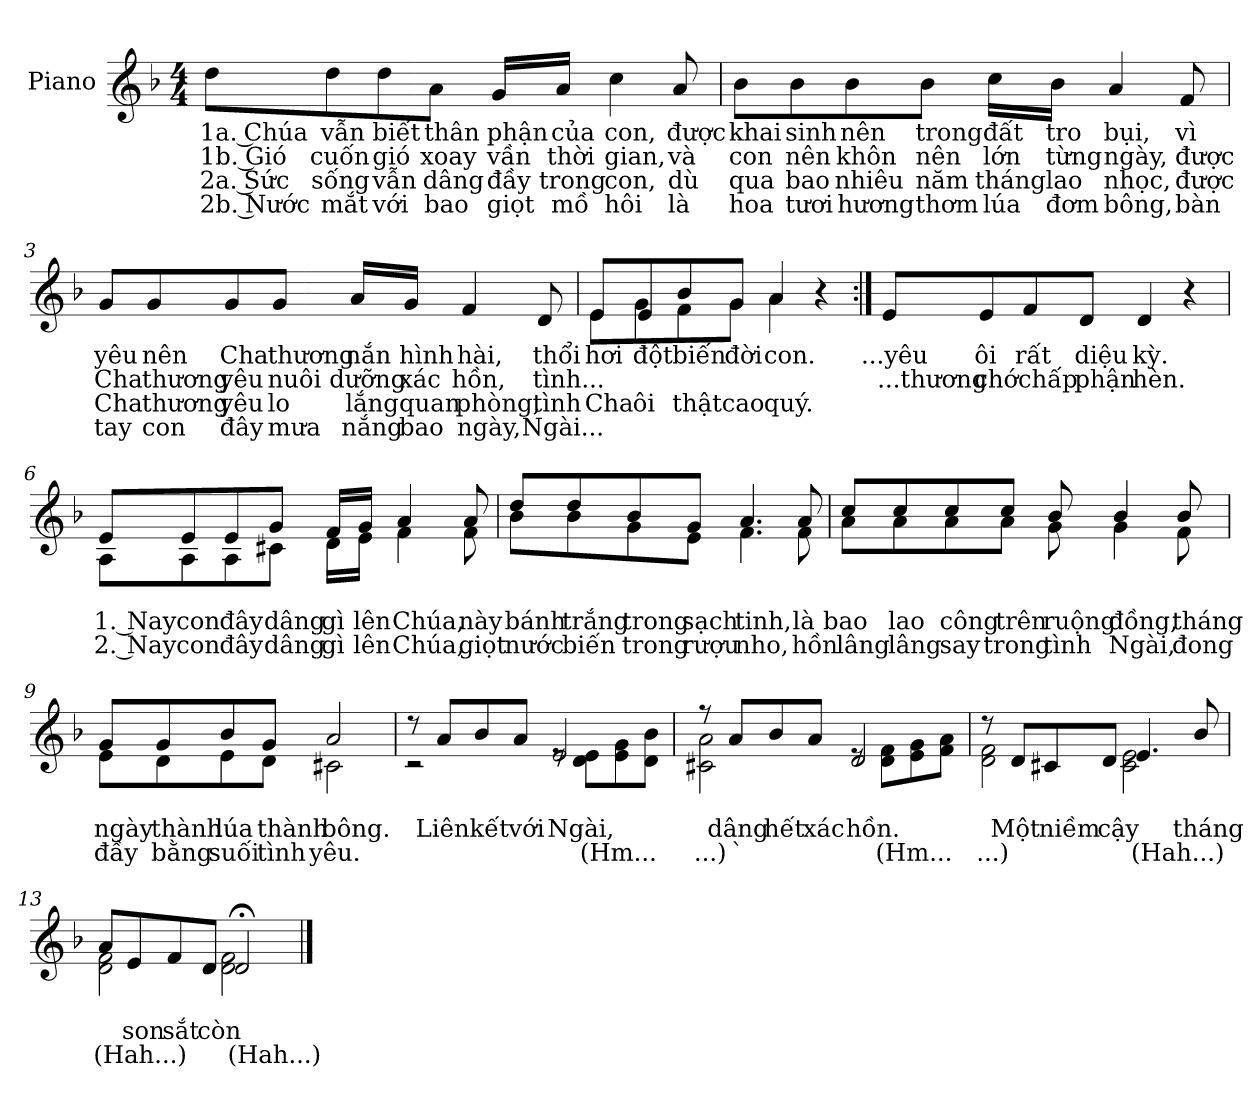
**kern	**text	**text	**text	**text
*part1	*part1	*part1	*part1	*part1
*staff1	*staff1	*staff1	*staff1	*staff1
*I"Piano	*	*	*	*
*I'Pno.	*	*	*	*
*clefG2	*	*	*	*
*k[b-]	*	*	*	*
*M4/4	*	*	*	*
=1	=1	=1	=1	=1
8dd\L	1a. Chúa	1b. Gió	2a. Sức	2b. Nước
8dd\	vẫn	cuốn	sống	mắt
8dd\	biết	gió	vẫn	với
8a\J	thân	xoay	dâng	bao
16g/LL	phận	vần	đầy	giọt
16a/JJ	của	thời	trong	mồ
4cc\	con,	gian,	con,	hôi
8a/	được	và	dù	là
=2	=2	=2	=2	=2
8b-\L	khai	con	qua	hoa
8b-\	sinh	nên	bao	tươi
8b-\	nên	khôn	nhiêu	hương
8b-\J	trong	nên	năm	thơm
16cc\LL	đất	lớn	tháng	lúa
16b-\JJ	tro	từng	lao	đơm
4a/	bụi,	ngày,	nhọc,	bông,
8f/	vì	được	được	bàn
!!LO:LB:g=z
=3	=3	=3	=3	=3
8g/L	yêu	Cha	Cha	tay
8g/	nên	thương	thương	con
8g/	Cha	yêu	yêu	đây
8g/J	thương	nuôi	lo	mưa
16a/LL	nắn	dưỡng	lắng	nắng
16g/JJ	hình	xác	quan	bao
4f/	hài,	hồn,	phòng,	ngày,
8d/	thổi	tình...	tình	Ngài...
=4	=4	=4	=4	=4
*^	*	*	*	*
8e/L	8e\L	hơi	.	Cha	.
8e/	8g!\	đột	.	ôi	.
8b-/	8f!\	biến	.	thật	.
8g/J	8g\J	đời	.	cao	.
4a/	4a\	con.	.	quý.	.
4r	4ryy	.	.	.	.
*v	*v	*	*	*	*
!!LO:LB:g=z
=5:|!	=5:|!	=5:|!	=5:|!	=5:|!
8e/L	...yêu	...thương	.	.
8e/	ôi	chớ	.	.
8f/	rất	chấp	.	.
8d/J	diệu	phận	.	.
4d/	kỳ.	hèn.	.	.
4r	.	.	.	.
=6	=6	=6	=6	=6
*^	*	*	*	*
8e/L	8A!\L	.	1. Nay	2. Nay	.
8e/	8A!\	.	con	con	.
8e/	8A!\	.	đây	đây	.
8g/J	8c#X!\J	.	dâng	dâng	.
16f/LL	16d!\LL	.	gì	gì	.
16g/JJ	16e!\JJ	.	lên	lên	.
4a/	4f!\	.	Chúa,	Chúa,	.
8a/	8f!\	.	này	giọt	.
!!LO:LB:g=z	!!
=7	=7	=7	=7	=7	=7
8dd/L	8b-!\L	.	bánh	nước	.
8dd/	8b-!\	.	trắng	biến	.
8b-/	8g!\	.	trong	trong	.
8g/J	8e!\J	.	sạch	rượu	.
4.a/	4.f!\	.	tinh,	nho,	.
8a/	8f!\	.	là	hồn	.
=8	=8	=8	=8	=8	=8
8cc/L	8a!\L	.	bao	lâng	.
8cc/	8a!\	.	lao	lâng	.
8cc/	8a!\	.	công	say	.
8cc/J	8a!\J	.	trên	trong	.
8b-/	8g!\	.	ruộng	tình	.
4b-/	4g!\	.	đồng,	Ngài,	.
8b-/	8f!\	.	tháng	đong	.
!!LO:LB:g=z	!!
=9	=9	=9	=9	=9	=9
8g/L	8e!\L	.	ngày	đầy	.
8g/	8d!\	.	thành	bằng	.
8b-/	8e!\	.	lúa	suối	.
8g/J	8d!\J	.	thành	tình	.
2a/	2c#X!\	.	bông.	yêu.	.
=10	=10	=10	=10	=10	=10
8r	2r	.	.	.	.
8a/L	.	.	Liên	.	.
8b-/	.	.	kết	.	.
8a/J	.	.	với	.	.
2e/	8re	.	Ngài,	.	.
.	8d!\ 8e!\L	.	.	(Hm...	.
.	8e!\ 8g!\	.	.	.	.
.	8d!\ 8b-!\J	.	.	.	.
!!LO:LB:g=z	!!
=11	=11	=11	=11	=11	=11
8r	2c#X!\ 2a!\	.	.	...)	.
8a/L	.	.	dâng	`	.
8b-/	.	.	hết	.	.
8a/J	.	.	xác	.	.
2d/	8re	.	hồn.	.	.
.	8d!\ 8f!\L	.	.	(Hm...	.
.	8e!\ 8g!\	.	.	.	.
.	8f!\ 8a!\J	.	.	.	.
=12	=12	=12	=12	=12	=12
8r	2d!\ 2f!\	.	.	...)	.
8d/L	.	.	Một	.	.
8c#X/	.	.	niềm	.	.
8d/J	.	.	cậy	.	.
4.e/	2c#!\ 2e!\	.	.	(Hah...)	.
8b-/	.	.	tháng	.	.
=13	=13	=13	=13	=13	=13
8a/L	2d!\ 2f!\	.	.	(Hah...)	.
8e/	.	.	son	.	.
8f/	.	.	sắt	.	.
8d/J	.	.	còn	.	.
2d;</	2d!\ 2f!\	.	.	(Hah...)	.
*v	*v	*	*	*	*
==	==	==	==	==
*-	*-	*-	*-	*-
